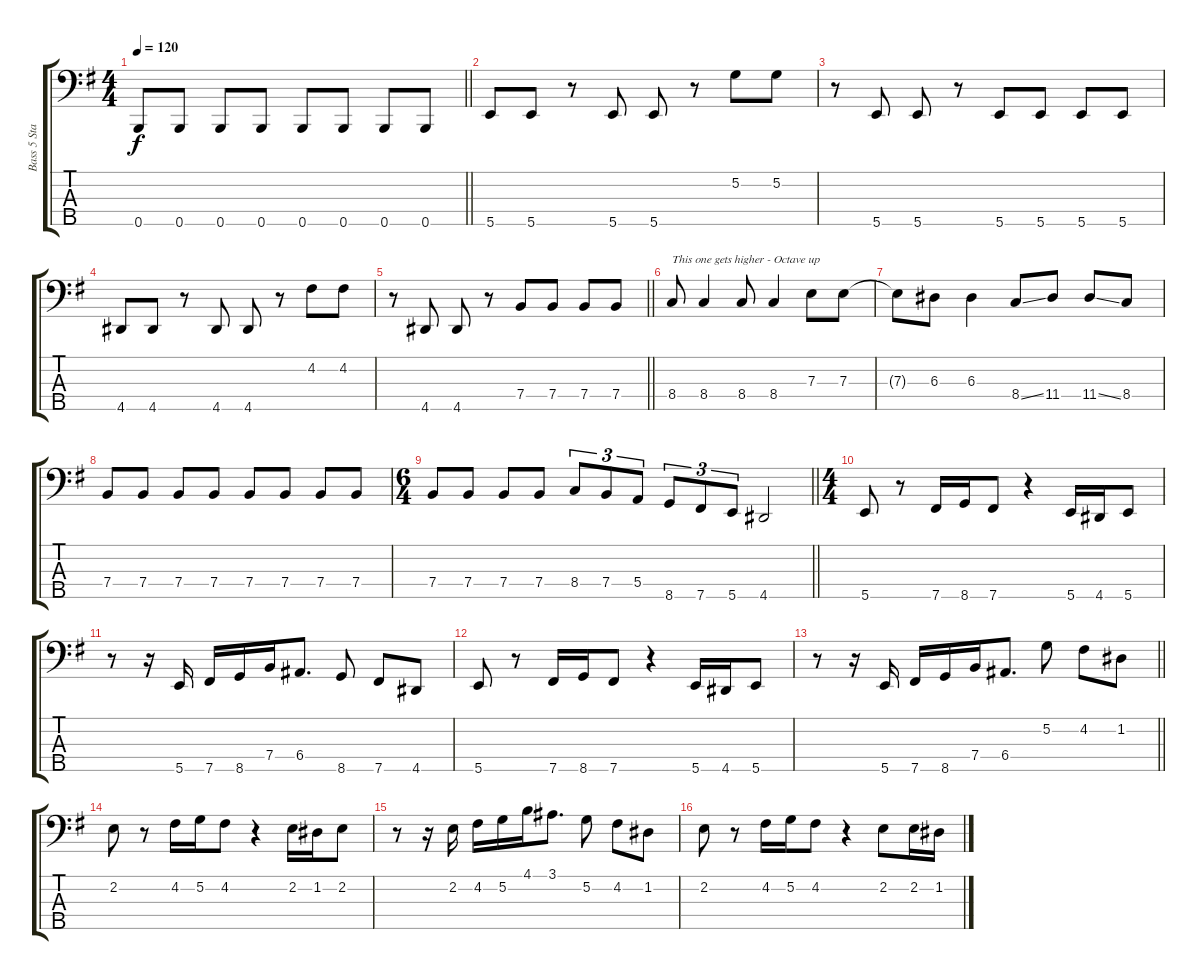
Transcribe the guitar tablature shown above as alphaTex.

\track ("Bass 5 Standard" "Bass 5 Sta") {instrument electricbassfinger}
\staff {score tabs}
\tuning (G2 D2 A1 E1 B0) {hide}
\ts (4 4)
\tempo 120
\clef f4
\barLineRight lightlight
\ks eminor
0.5.8{dy f} 0.5.8 0.5.8 0.5.8 0.5.8 0.5.8 0.5.8 0.5.8 |
5.5.8 5.5.8 r.8 5.5.8 5.5.8 r.8 5.2.8 5.2.8 |
r.8 5.5.8 5.5.8 r.8 5.5.8 5.5.8 5.5.8 5.5.8 |
4.5.8 4.5.8 r.8 4.5.8 4.5.8 r.8 4.2.8 4.2.8 |
\barLineRight lightlight
r.8 4.5.8 4.5.8 r.8 7.4.8 7.4.8 7.4.8 7.4.8 |
8.4.8{txt "This one gets higher - Octave up"} 8.4.4 8.4.8 8.4.4 7.3.8 7.3.8 |
7.3{t}.8 6.3.8 6.3.4 8.4{ss}.8 11.4.8 11.4{ss}.8 8.4.8 |
7.4.8 7.4.8 7.4.8 7.4.8 7.4.8 7.4.8 7.4.8 7.4.8 |
\ts (6 4)
\barLineRight lightlight
7.4.8 7.4.8 7.4.8 7.4.8 8.4.8{tu (3 2)} 7.4.8{tu (3 2)} 5.4.8{tu (3 2)} 8.5.8{tu (3 2)} 7.5.8{tu (3 2)} 5.5.8{tu (3 2)} 4.5.2 |
\ts (4 4)
\section ("" "")
5.5.8 r.8 7.5.16 8.5.16 7.5.8 r.4 5.5.16 4.5.16 5.5.8 |
r.8 r.16 5.5.16 7.5.16 8.5.16 7.4.16 6.4.8{d} 8.5.8 7.5.8 4.5.8 |
5.5.8 r.8 7.5.16 8.5.16 7.5.8 r.4 5.5.16 4.5.16 5.5.8 |
\barLineRight lightlight
r.8 r.16 5.5.16 7.5.16 8.5.16 7.4.16 6.4.8{d} 5.2.8 4.2.8 1.2.8 |
2.2.8 r.8 4.2.16 5.2.16 4.2.8 r.4 2.2.16 1.2.16 2.2.8 |
r.8 r.16 2.2.16 4.2.16 5.2.16 4.1.16 3.1.8{d} 5.2.8 4.2.8 1.2.8 |
2.2.8 r.8 4.2.16 5.2.16 4.2.8 r.4 2.2.8 2.2.16 1.2.16
